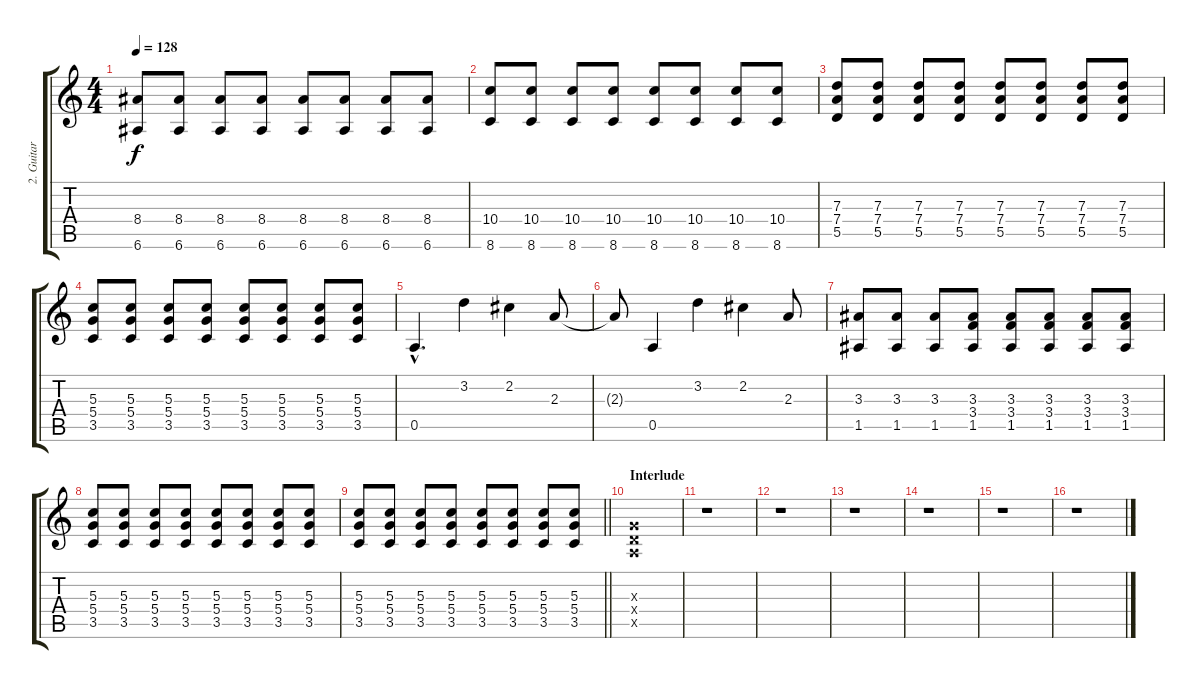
\track ("2. Guitar" "2. Guitar") {instrument distortionguitar}
\staff {score tabs}
\tuning (E4 B3 G3 D3 A2 E2) {hide}
\ts (4 4)
\tempo 128
\clef g2
\ks c
(8.4 6.6).8{dy f} (8.4 6.6).8 (8.4 6.6).8 (8.4 6.6).8 (8.4 6.6).8 (8.4 6.6).8 (8.4 6.6).8 (8.4 6.6).8 |
(10.4 8.6).8 (10.4 8.6).8 (10.4 8.6).8 (10.4 8.6).8 (10.4 8.6).8 (10.4 8.6).8 (10.4 8.6).8 (10.4 8.6).8 |
(7.3 7.4 5.5).8 (7.3 7.4 5.5).8 (7.3 7.4 5.5).8 (7.3 7.4 5.5).8 (7.3 7.4 5.5).8 (7.3 7.4 5.5).8 (7.3 7.4 5.5).8 (7.3 7.4 5.5).8 |
(5.3 5.4 3.5).8 (5.3 5.4 3.5).8 (5.3 5.4 3.5).8 (5.3 5.4 3.5).8 (5.3 5.4 3.5).8 (5.3 5.4 3.5).8 (5.3 5.4 3.5).8 (5.3 5.4 3.5).8 |
0.5{hac}.4{d} 3.2.4 2.2.4 2.3.8 |
2.3{t}.8 0.5.4 3.2.4 2.2.4 2.3.8 |
(3.3 1.5).8 (3.3 1.5).8 (3.3 1.5).8 (3.3 3.4 1.5).8 (3.3 3.4 1.5).8 (3.3 3.4 1.5).8 (3.3 3.4 1.5).8 (3.3 3.4 1.5).8 |
(5.3 5.4 3.5).8 (5.3 5.4 3.5).8 (5.3 5.4 3.5).8 (5.3 5.4 3.5).8 (5.3 5.4 3.5).8 (5.3 5.4 3.5).8 (5.3 5.4 3.5).8 (5.3 5.4 3.5).8 |
\barLineRight lightlight
(5.3 5.4 3.5).8 (5.3 5.4 3.5).8 (5.3 5.4 3.5).8 (5.3 5.4 3.5).8 (5.3 5.4 3.5).8 (5.3 5.4 3.5).8 (5.3 5.4 3.5).8 (5.3 5.4 3.5).8 |
\section ("" "Interlude")
(0.3{x} 0.4{x} 0.5{x}).1{balance 8} |
r.1 |
r.1 |
r.1 |
r.1 |
r.1 |
r.1
